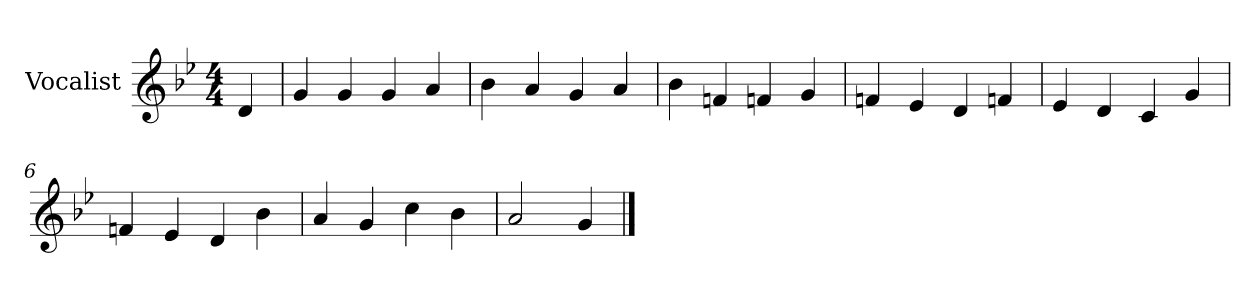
**kern
*part1
*staff1
*I"Vocalist
*k[b-e-]
*g:
*M4/4
=
4d
=1
4g
4g
4g
4a
=2
4b-
4a
4g
4a
=3
4b-
4fn
4fn
4g
=4
4fn
4e-
4d
4fn
=5
4e-
4d
4c
4g
=6
4fn
4e-
4d
4b-
=7
4a
4g
4cc
4b-
=8
2a
4g
==
*-
